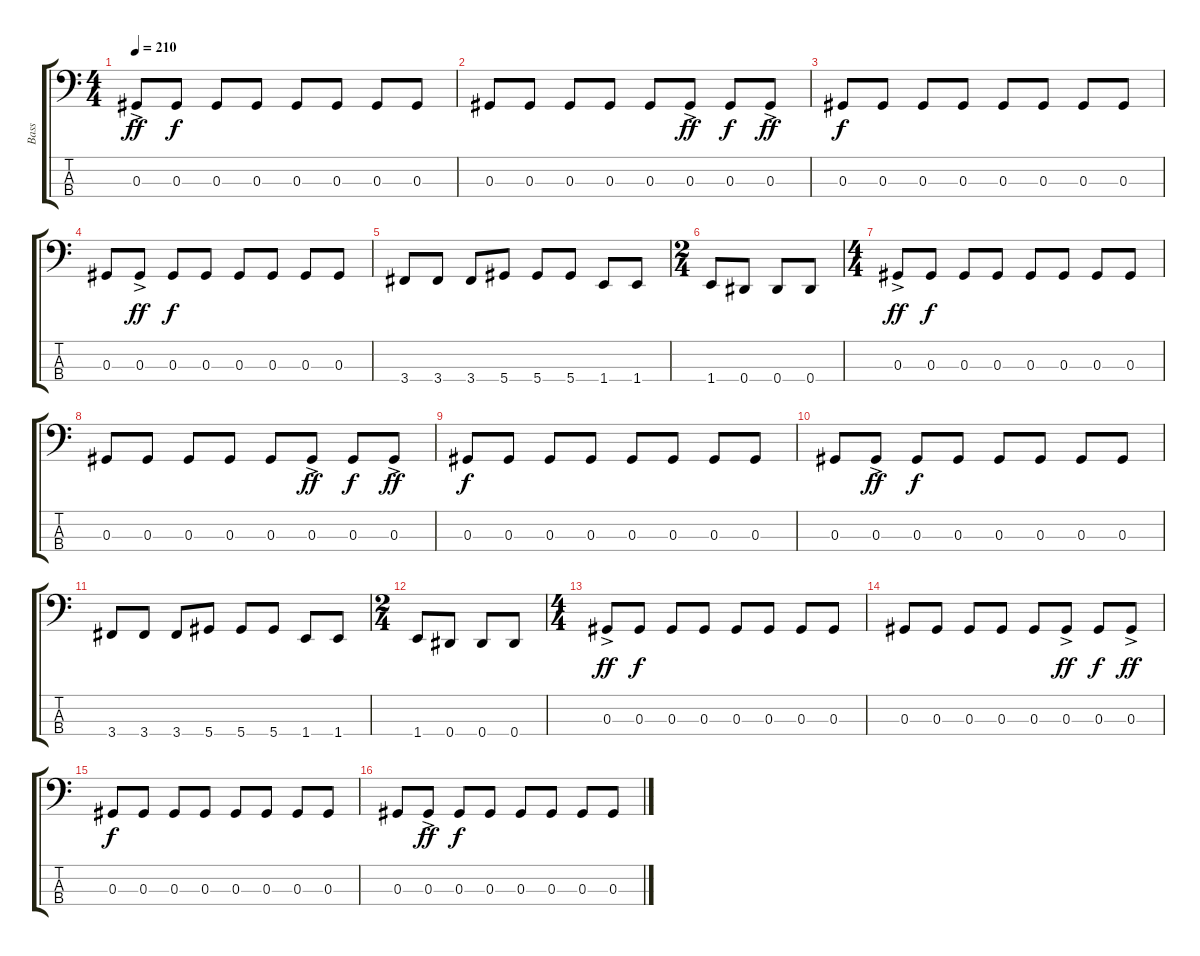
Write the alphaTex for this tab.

\track ("Bass" "Bass") {instrument electricbasspick}
\staff {score tabs}
\tuning (Gb2 Db2 Ab1 Eb1) {hide}
\ts (4 4)
\tempo 210
\clef f4
\ks c
0.3{ac}.8{dy ff} 0.3.8{dy f} 0.3.8 0.3.8 0.3.8 0.3.8 0.3.8 0.3.8 |
0.3.8 0.3.8 0.3.8 0.3.8 0.3.8 0.3{ac}.8{dy ff} 0.3.8{dy f} 0.3{ac}.8{dy ff} |
0.3.8{dy f} 0.3.8 0.3.8 0.3.8 0.3.8 0.3.8 0.3.8 0.3.8 |
0.3.8 0.3{ac}.8{dy ff} 0.3.8{dy f} 0.3.8 0.3.8 0.3.8 0.3.8 0.3.8 |
3.4.8 3.4.8 3.4.8 5.4.8 5.4.8 5.4.8 1.4.8 1.4.8 |
\ts (2 4)
1.4.8 0.4.8 0.4.8 0.4.8 |
\ts (4 4)
0.3{ac}.8{dy ff} 0.3.8{dy f} 0.3.8 0.3.8 0.3.8 0.3.8 0.3.8 0.3.8 |
0.3.8 0.3.8 0.3.8 0.3.8 0.3.8 0.3{ac}.8{dy ff} 0.3.8{dy f} 0.3{ac}.8{dy ff} |
0.3.8{dy f} 0.3.8 0.3.8 0.3.8 0.3.8 0.3.8 0.3.8 0.3.8 |
0.3.8 0.3{ac}.8{dy ff} 0.3.8{dy f} 0.3.8 0.3.8 0.3.8 0.3.8 0.3.8 |
3.4.8 3.4.8 3.4.8 5.4.8 5.4.8 5.4.8 1.4.8 1.4.8 |
\ts (2 4)
1.4.8 0.4.8 0.4.8 0.4.8 |
\ts (4 4)
0.3{ac}.8{dy ff} 0.3.8{dy f} 0.3.8 0.3.8 0.3.8 0.3.8 0.3.8 0.3.8 |
0.3.8 0.3.8 0.3.8 0.3.8 0.3.8 0.3{ac}.8{dy ff} 0.3.8{dy f} 0.3{ac}.8{dy ff} |
0.3.8{dy f} 0.3.8 0.3.8 0.3.8 0.3.8 0.3.8 0.3.8 0.3.8 |
0.3.8 0.3{ac}.8{dy ff} 0.3.8{dy f} 0.3.8 0.3.8 0.3.8 0.3.8 0.3.8
